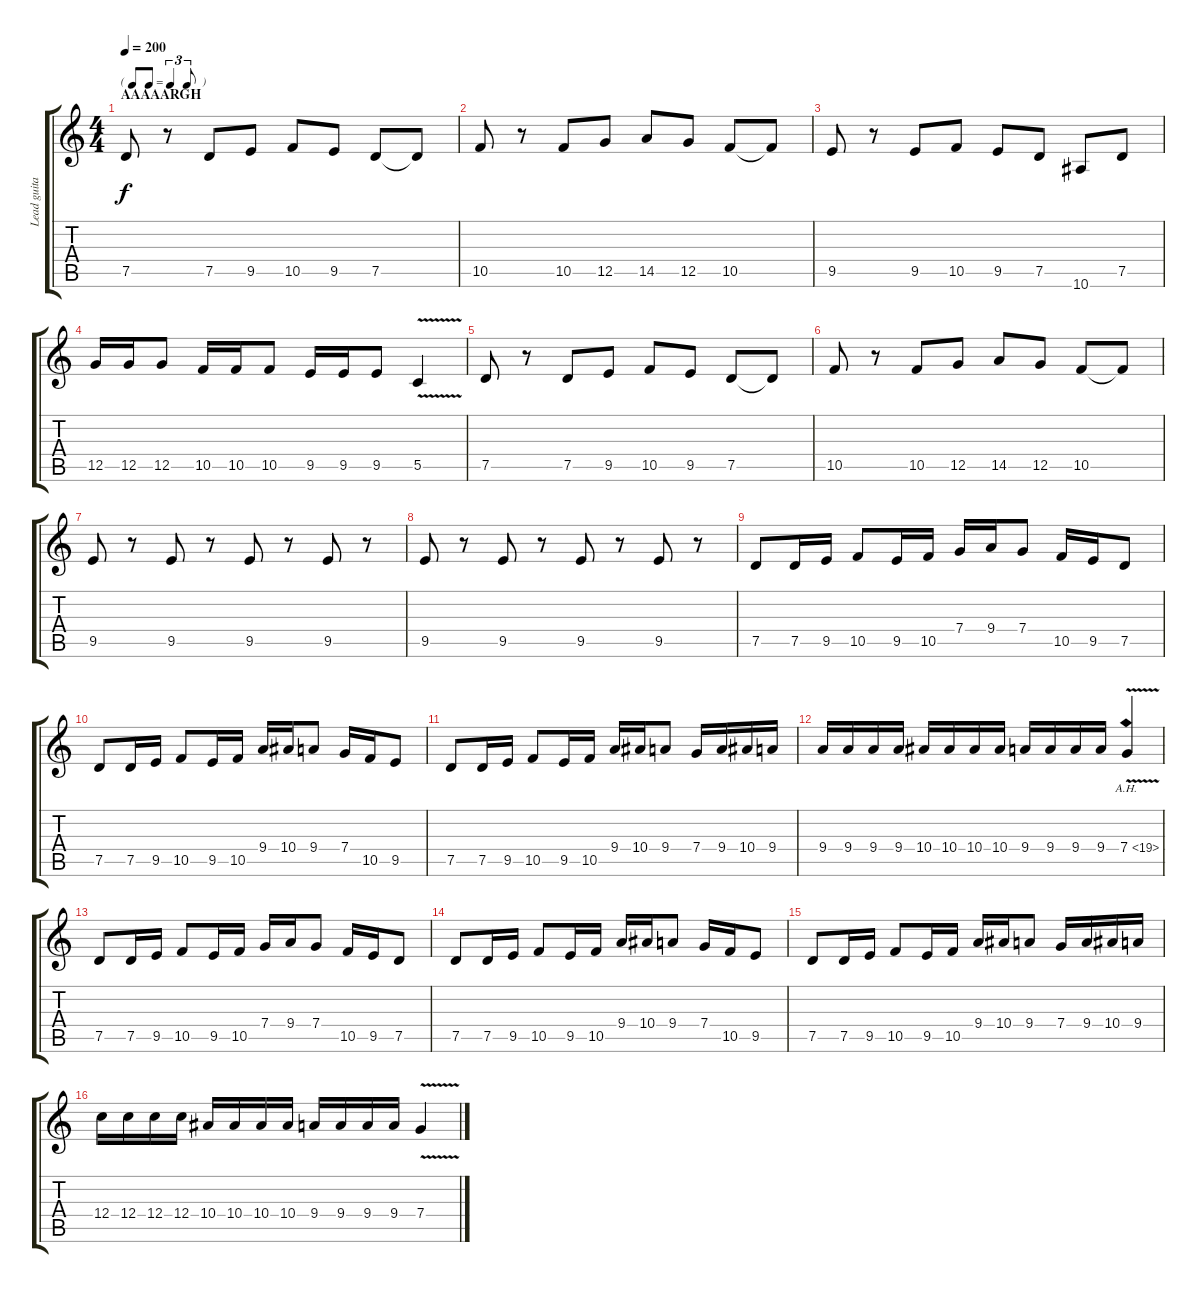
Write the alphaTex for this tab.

\track ("Lead guitar (dipshit)" "Lead guita") {instrument distortionguitar}
\staff {score tabs}
\tuning (Eb4 C4 G3 C3 G2 C2) {hide}
\ts (4 4)
\tf triplet8th
\section ("" "AAAAARGH")
\tempo 200
\clef g2
\ks c
7.5.8{dy f instrument distortionguitar} r.8 7.5.8 9.5.8 10.5.8 9.5.8 7.5.8 7.5{t}.8 |
10.5.8 r.8 10.5.8 12.5.8 14.5.8 12.5.8 10.5.8 10.5{t}.8 |
9.5.8 r.8 9.5.8 10.5.8 9.5.8 7.5.8 10.6.8 7.5.8 |
12.5.16 12.5.16 12.5.8 10.5.16 10.5.16 10.5.8 9.5.16 9.5.16 9.5.8 5.5{v}.4 |
7.5.8 r.8 7.5.8 9.5.8 10.5.8 9.5.8 7.5.8 7.5{t}.8 |
10.5.8 r.8 10.5.8 12.5.8 14.5.8 12.5.8 10.5.8 10.5{t}.8 |
9.5.8 r.8 9.5.8 r.8 9.5.8 r.8 9.5.8 r.8 |
9.5.8 r.8 9.5.8 r.8 9.5.8 r.8 9.5.8 r.8 |
7.5.8{volume 11} 7.5.16 9.5.16 10.5.8 9.5.16 10.5.16 7.4.16 9.4.16 7.4.8 10.5.16 9.5.16 7.5.8 |
7.5.8 7.5.16 9.5.16 10.5.8 9.5.16 10.5.16 9.4.16 10.4.16 9.4.8 7.4.16 10.5.16 9.5.8 |
7.5.8 7.5.16 9.5.16 10.5.8 9.5.16 10.5.16 9.4.16 10.4.16 9.4.8 7.4.16 9.4.16 10.4.16 9.4.16 |
9.4.16 9.4.16 9.4.16 9.4.16 10.4.16 10.4.16 10.4.16 10.4.16 9.4.16 9.4.16 9.4.16 9.4.16 7.4{ah 12 v}.4 |
7.5.8 7.5.16 9.5.16 10.5.8 9.5.16 10.5.16 7.4.16 9.4.16 7.4.8 10.5.16 9.5.16 7.5.8 |
7.5.8 7.5.16 9.5.16 10.5.8 9.5.16 10.5.16 9.4.16 10.4.16 9.4.8 7.4.16 10.5.16 9.5.8 |
7.5.8 7.5.16 9.5.16 10.5.8 9.5.16 10.5.16 9.4.16 10.4.16 9.4.8 7.4.16 9.4.16 10.4.16 9.4.16 |
12.4.16 12.4.16 12.4.16 12.4.16 10.4.16 10.4.16 10.4.16 10.4.16 9.4.16 9.4.16 9.4.16 9.4.16 7.4{v}.4
